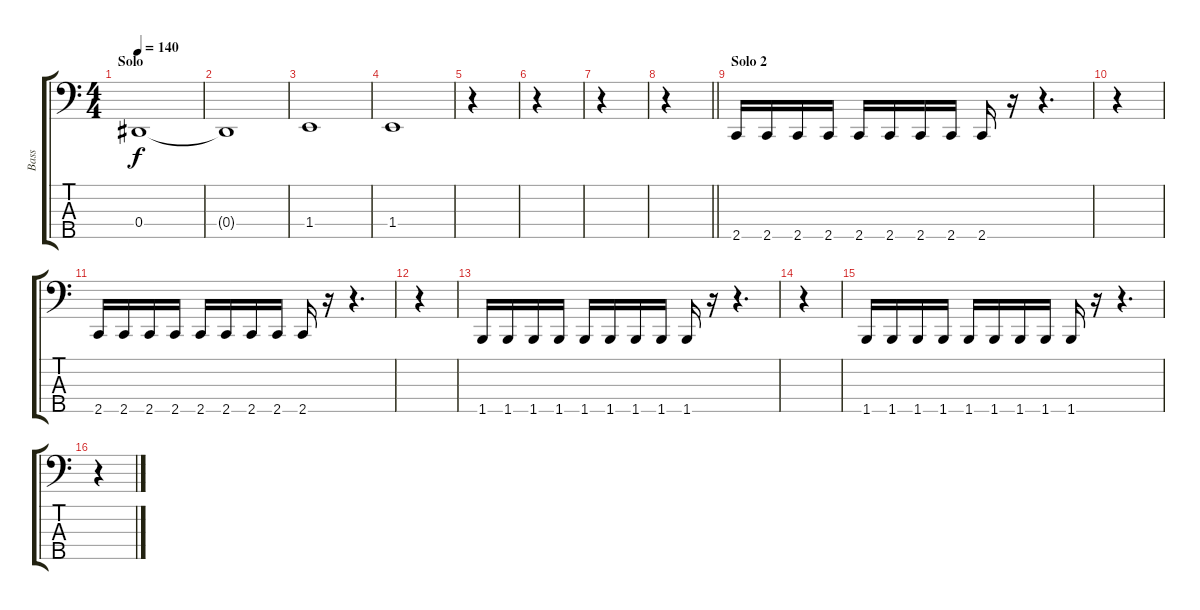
\track ("Bass" "Bass") {instrument electricbassfinger}
\staff {score tabs}
\tuning (Gb2 Db2 Ab1 Eb1 Bb0) {hide}
\ts (4 4)
\section ("" "Solo")
\tempo 140
\clef f4
\ks c
0.4.1{dy f} |
0.4{t}.1 |
1.4.1 |
1.4.1 |
r.4 |
r.4 |
r.4 |
\barLineRight lightlight
r.4 |
\section ("" "Solo 2")
2.5.16 2.5.16 2.5.16 2.5.16 2.5.16 2.5.16 2.5.16 2.5.16 2.5.16 r.16 r.4{d} |
r.4 |
2.5.16 2.5.16 2.5.16 2.5.16 2.5.16 2.5.16 2.5.16 2.5.16 2.5.16 r.16 r.4{d} |
r.4 |
1.5.16 1.5.16 1.5.16 1.5.16 1.5.16 1.5.16 1.5.16 1.5.16 1.5.16 r.16 r.4{d} |
r.4 |
1.5.16 1.5.16 1.5.16 1.5.16 1.5.16 1.5.16 1.5.16 1.5.16 1.5.16 r.16 r.4{d} |
r.4
